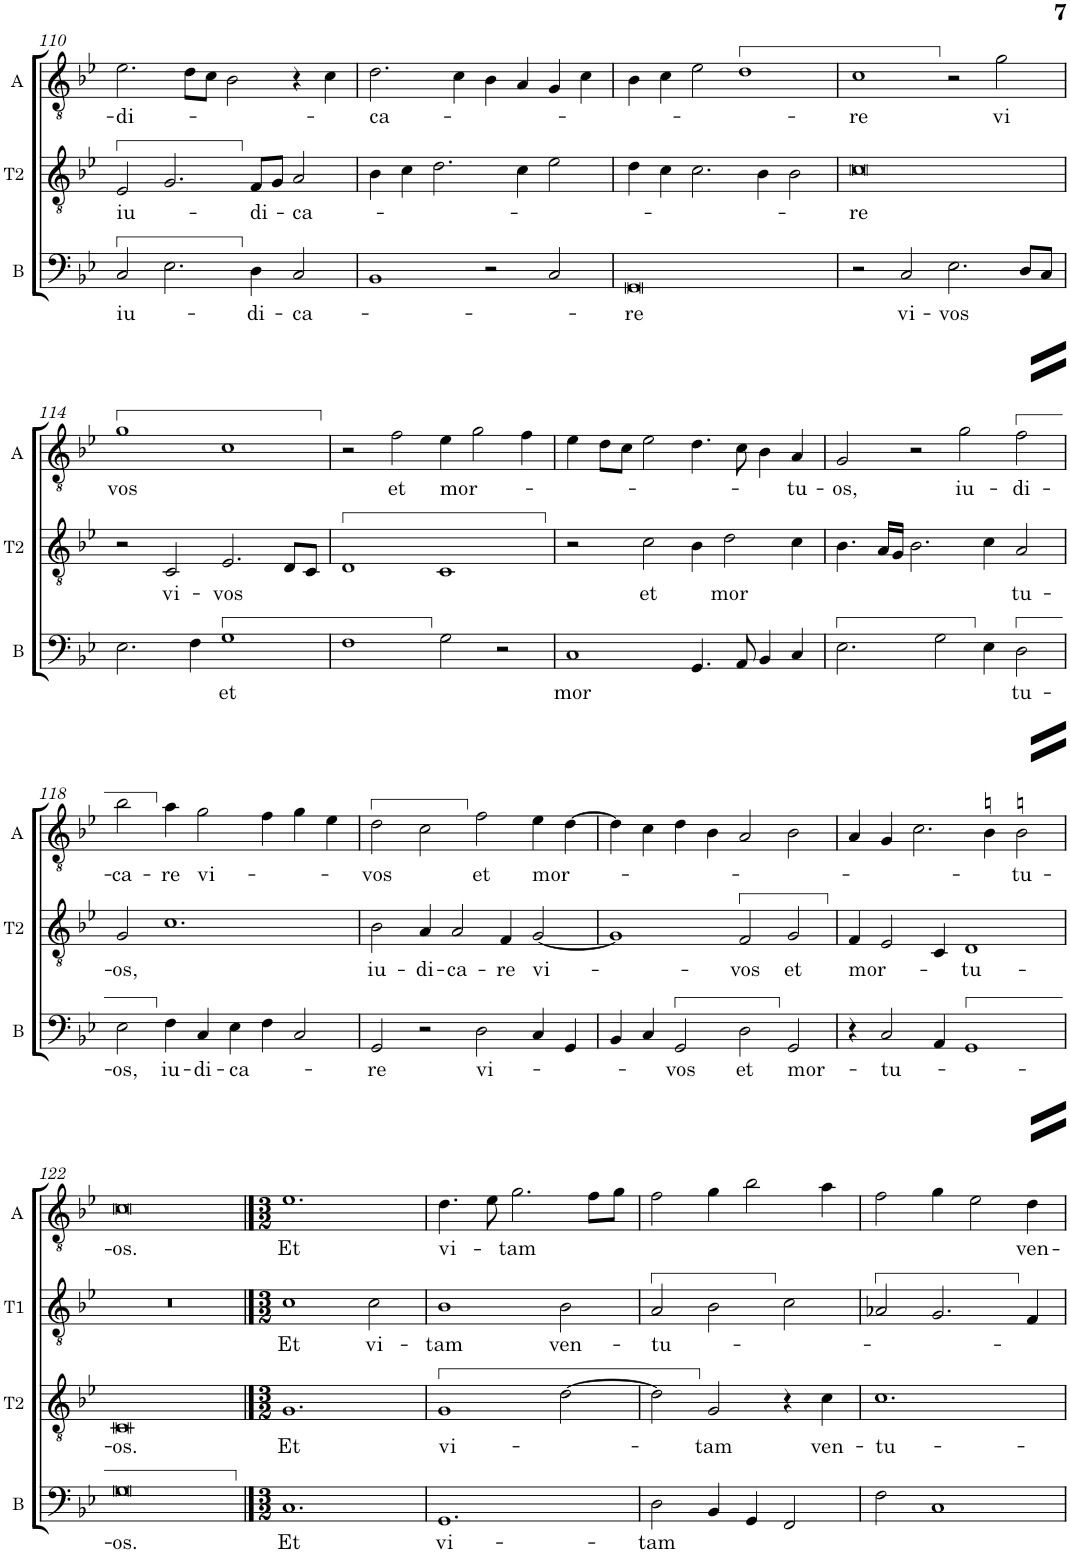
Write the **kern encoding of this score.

**kern	**text	**kern	**text	**kern	**text	**kern	**text
*part4	*part4	*part3	*part3	*part2	*part2	*part1	*part1
*staff4	*staff4	*staff3	*staff3	*staff2	*staff2	*staff1	*staff1
*I"B	*	*I"T2	*	*I"T1	*	*I"A	*
*I'B	*	*I'T2	*	*I'T1	*	*I'A	*
!!LO:PB:g=z
*clefF4	*	*clefGv2	*	*clefGv2	*	*clefGv2	*
*k[b-e-]	*	*k[b-e-]	*	*k[b-e-]	*	*k[b-e-]	*
*M4/2	*	*M4/2	*	*M4/2	*	*M4/2	*
=110	=110	=110	=110	=110	=110	=110	=110
!	!LO:LY:b	!	!LO:LY:b	!	!	!	!LO:LY:b
2C/	iu-	2E-/	iu-	0r	.	2.e-\	-di-
2.E-\	.	2.G/	.	.	.	.	.
.	.	.	.	.	.	8d\L	.
.	.	.	.	.	.	8c\J	.
.	.	.	.	.	.	2B-\	.
!	!LO:LY:b	!	!LO:LY:b	!	!	!	!
4D\	-di-	8F/L	-di-	.	.	.	.
.	.	8G/J	.	.	.	.	.
!	!LO:LY:b	!	!LO:LY:b	!	!	!	!
2C/	-ca-	2A/	-ca-	.	.	4r	.
.	.	.	.	.	.	4c\	.
=111	=111	=111	=111	=111	=111	=111	=111
!	!	!	!	!	!	!	!LO:LY:b
1BB-	.	4B-\	.	0r	.	2.d\	-ca-
.	.	4c\	.	.	.	.	.
.	.	2.d\	.	.	.	.	.
.	.	.	.	.	.	4c\	.
2r	.	.	.	.	.	4B-\	.
.	.	4c\	.	.	.	4A/	.
2C/	.	2e-\	.	.	.	4G/	.
.	.	.	.	.	.	4c\	.
=112	=112	=112	=112	=112	=112	=112	=112
!	!LO:LY:b	!	!	!	!	!	!
0GG	-re	4d\	.	0r	.	4B-\	.
.	.	4c\	.	.	.	4c\	.
.	.	2.c\	.	.	.	2e-\	.
.	.	.	.	.	.	1d	.
.	.	4B-\	.	.	.	.	.
.	.	2B-\	.	.	.	.	.
=113	=113	=113	=113	=113	=113	=113	=113
!	!	!	!LO:LY:b	!	!	!	!LO:LY:b
2r	.	0c	-re	0r	.	1c	-re
!	!LO:LY:b	!	!	!	!	!	!
2C/	vi-	.	.	.	.	.	.
!	!LO:LY:b	!	!	!	!	!	!
2.E-\	-vos	.	.	.	.	2r	.
!	!	!	!	!	!	!	!LO:LY:b
.	.	.	.	.	.	2g\	vi
8D/L	.	.	.	.	.	.	.
8C/J	.	.	.	.	.	.	.
!!LO:LB:g=z
=114	=114	=114	=114	=114	=114	=114	=114
!	!	!	!	!	!	!	!LO:LY:b
2.E-\	.	2r	.	0r	.	1g	vos
!	!	!	!LO:LY:b	!	!	!	!
.	.	2C/	vi-	.	.	.	.
4F\	.	.	.	.	.	.	.
!	!LO:LY:b	!	!LO:LY:b	!	!	!	!
1G	et	2.E-/	-vos	.	.	1c	.
.	.	8D/L	.	.	.	.	.
.	.	8C/J	.	.	.	.	.
=115	=115	=115	=115	=115	=115	=115	=115
1F	.	1D	.	0r	.	2r	.
!	!	!	!	!	!	!	!LO:LY:b
.	.	.	.	.	.	2f\	et
!	!	!	!	!	!	!	!LO:LY:b
2G\	.	1C	.	.	.	4e-\	mor-
.	.	.	.	.	.	2g\	.
2r	.	.	.	.	.	.	.
.	.	.	.	.	.	4f\	.
=116	=116	=116	=116	=116	=116	=116	=116
!	!LO:LY:b	!	!	!	!	!	!
1C	mor	2r	.	0r	.	4e-\	.
.	.	.	.	.	.	8d\L	.
.	.	.	.	.	.	8c\J	.
!	!	!	!LO:LY:b	!	!	!	!
.	.	2c\	et	.	.	2e-\	.
4.GG/	.	4B-\	.	.	.	4.d\	.
!	!	!	!LO:LY:b	!	!	!	!
.	.	2d\	mor	.	.	.	.
8AA/	.	.	.	.	.	8c\	.
4BB-/	.	.	.	.	.	4B-\	.
!	!	!	!	!	!	!	!LO:LY:b
4C/	.	4c\	.	.	.	4A/	tu-
=117	=117	=117	=117	=117	=117	=117	=117
!	!	!	!	!	!	!	!LO:LY:b
2.E-\	.	4.B-\	.	0r	.	2G/	-os,
.	.	16A/LL	.	.	.	.	.
.	.	16G/JJ	.	.	.	.	.
.	.	2.B-\	.	.	.	2r	.
2G\	.	.	.	.	.	.	.
!	!	!	!	!	!	!	!LO:LY:b
.	.	.	.	.	.	2g\	iu-
4E-\	.	4c\	.	.	.	.	.
!	!LO:LY:b	!	!LO:LY:b	!	!	!	!LO:LY:b
2D\	tu-	2A/	-tu-	.	.	2f\	-di-
!!LO:LB:g=z
=118	=118	=118	=118	=118	=118	=118	=118
!	!LO:LY:b	!	!LO:LY:b	!	!	!	!LO:LY:b
2E-\	-os,	2G/	-os,	0r	.	2b-\	-ca-
!	!LO:LY:b	!	!	!	!	!	!LO:LY:b
4F\	iu-	1.c	.	.	.	4a\	-re
!	!LO:LY:b	!	!	!	!	!	!LO:LY:b
4C/	-di-	.	.	.	.	2g\	vi-
!	!LO:LY:b	!	!	!	!	!	!
4E-\	-ca-	.	.	.	.	.	.
4F\	.	.	.	.	.	4f\	.
2C/	.	.	.	.	.	4g\	.
.	.	.	.	.	.	4e-\	.
=119	=119	=119	=119	=119	=119	=119	=119
!	!LO:LY:b	!	!LO:LY:b	!	!	!	!LO:LY:b
2GG/	-re	2B-\	iu-	0r	.	2d\	-vos
!	!	!	!LO:LY:b	!	!	!	!
2r	.	4A/	-di-	.	.	2c\	.
!	!	!	!LO:LY:b	!	!	!	!
.	.	2A/	-ca-	.	.	.	.
!	!LO:LY:b	!	!	!	!	!	!LO:LY:b
2D\	vi-	.	.	.	.	2f\	et
!	!	!	!LO:LY:b	!	!	!	!
.	.	4F/	-re	.	.	.	.
!	!	!	!LO:LY:b	!	!	!	!LO:LY:b
4C/	.	[2G/	vi-	.	.	4e-\	mor-
4GG/	.	.	.	.	.	[4d\	.
=120	=120	=120	=120	=120	=120	=120	=120
4BB-/	.	1G]	.	0r	.	4d\]	.
4C/	.	.	.	.	.	4c\	.
!	!LO:LY:b	!	!	!	!	!	!
2GG/	vos	.	.	.	.	4d\	.
.	.	.	.	.	.	4B-\	.
!	!LO:LY:b	!	!LO:LY:b	!	!	!	!
2D\	et	2F/	-vos	.	.	2A/	.
!	!LO:LY:b	!	!LO:LY:b	!	!	!	!
2GG/	mor-	2G/	et	.	.	2B-\	.
=121	=121	=121	=121	=121	=121	=121	=121
!	!	!	!LO:LY:b	!	!	!	!
4r	.	4F/	mor-	0r	.	4A/	.
!	!LO:LY:b	!	!	!	!	!	!
2C/	-tu-	2E-/	.	.	.	4G/	.
.	.	.	.	.	.	2.c\	.
4AA/	.	4C/	.	.	.	.	.
!	!	!	!LO:LY:b	!	!	!	!
1GG	.	1D	-tu-	.	.	.	.
.	.	.	.	.	.	4Bn\	.
!	!	!	!	!	!	!	!LO:LY:b
.	.	.	.	.	.	2Bn\	-tu-
!!LO:LB:g=z
=122	=122	=122	=122	=122	=122	=122	=122
!	!LO:LY:b	!	!LO:LY:b	!	!	!	!LO:LY:b
0G	-os.	0C	-os.	0r	.	0c	-os.
==123	==123	==123	==123	==123	==123	==123	==123
*M3/2	*	*M3/2	*	*M3/2	*	*M3/2	*
!	!LO:LY:b	!	!LO:LY:b	!	!LO:LY:b	!	!LO:LY:b
1.C	Et	1.G	Et	1c	Et	1.e-	Et
!	!	!	!	!	!LO:LY:b	!	!
.	.	.	.	2c\	vi-	.	.
=124	=124	=124	=124	=124	=124	=124	=124
!	!LO:LY:b	!	!LO:LY:b	!	!LO:LY:b	!	!LO:LY:b
1.GG	vi-	1G	vi-	1B-	-tam	4.d\	vi-
.	.	.	.	.	.	8e-\	.
!	!	!	!	!	!	!	!LO:LY:b
.	.	.	.	.	.	2.g\	-tam
!	!	!	!	!	!LO:LY:b	!	!
.	.	[2d\	.	2B-\	ven-	.	.
.	.	.	.	.	.	8f\L	.
.	.	.	.	.	.	8g\J	.
=125	=125	=125	=125	=125	=125	=125	=125
!	!LO:LY:b	!	!	!	!LO:LY:b	!	!
2D\	tam	2d\]	.	2A/	-tu-	2f\	.
!	!	!	!LO:LY:b	!	!	!	!
4BB-/	.	2G/	-tam	2B-\	.	4g\	.
4GG/	.	.	.	.	.	2b-\	.
2FF/	.	4r	.	2c\	.	.	.
!	!	!	!LO:LY:b	!	!	!	!
.	.	4c\	ven-	.	.	4a\	.
=126	=126	=126	=126	=126	=126	=126	=126
!	!	!	!LO:LY:b	!	!	!	!
2F\	.	1.c	-tu-	2A-X/	.	2f\	.
1C	.	.	.	2.G/	.	4g\	.
.	.	.	.	.	.	2e-\	.
!	!	!	!	!	!	!	!LO:LY:b
.	.	.	.	4F/	.	4d\	ven-
=	=	=	=	=	=	=	=
*-	*-	*-	*-	*-	*-	*-	*-
